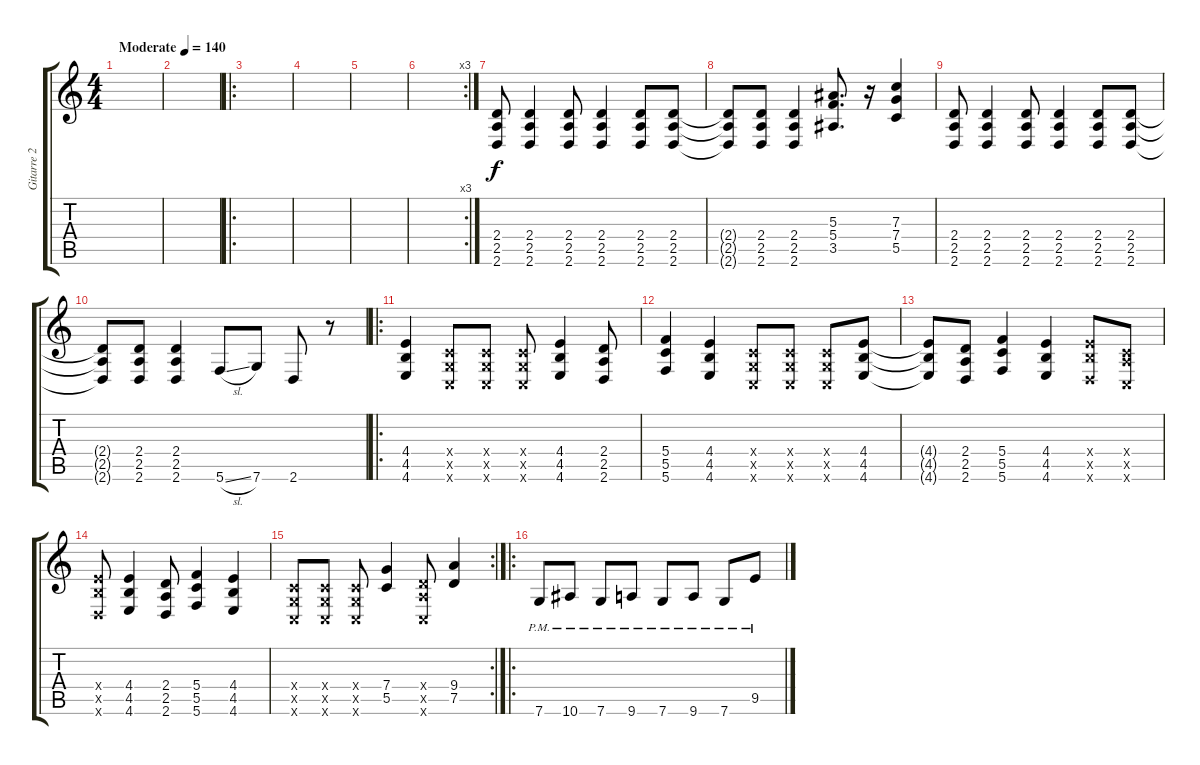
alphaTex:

\track ("Gitarre 2" "Gitarre 2") {instrument distortionguitar}
\staff {score tabs}
\tuning (D4 A3 F3 C3 G2 C2) {hide}
\ts (4 4)
\tempo (140 "Moderate")
\clef g2
\ks c
|
|
\ro
|
|
|
\rc 3
|
(2.4 2.5 2.6).8 (2.4 2.5 2.6).4 (2.4 2.5 2.6).8 (2.4 2.5 2.6).4 (2.4 2.5 2.6).8 (2.4 2.5 2.6).8 |
(2.4{t} 2.5{t} 2.6{t}).8 (2.4 2.5 2.6).8 (2.4 2.5 2.6).4 (5.3 5.4 3.5).8{d} r.16 (7.3 7.4 5.5).4 |
(2.4 2.5 2.6).8 (2.4 2.5 2.6).4 (2.4 2.5 2.6).8 (2.4 2.5 2.6).4 (2.4 2.5 2.6).8 (2.4 2.5 2.6).8 |
(2.4{t} 2.5{t} 2.6{t}).8 (2.4 2.5 2.6).8 (2.4 2.5 2.6).4 5.6{sl}.8 7.6.8 2.6.8 r.8 |
\ro
(4.4 4.5 4.6).4 (0.4{x} 0.5{x} 0.6{x}).8 (0.4{x} 0.5{x} 0.6{x}).8 (0.4{x} 0.5{x} 0.6{x}).8 (4.4 4.5 4.6).4 (2.4 2.5 2.6).8 |
(5.4 5.5 5.6).4 (4.4 4.5 4.6).4 (0.4{x} 0.5{x} 0.6{x}).8 (0.4{x} 0.5{x} 0.6{x}).8 (0.4{x} 0.5{x} 0.6{x}).8 (4.4 4.5 4.6).8 |
(4.4{t} 4.5{t} 4.6{t}).8 (2.4 2.5 2.6).8 (5.4 5.5 5.6).4 (4.4 4.5 4.6).4 (4.4{x} 4.5{x} 2.6{x}).8 (0.4{x} 2.5{x} 0.6{x}).8 |
(4.4{x} 4.5{x} 2.6{x}).8 (4.4 4.5 4.6).4 (2.4 2.5 2.6).8 (5.4 5.5 5.6).4 (4.4 4.5 4.6).4 |
\rc 2
(0.4{x} 0.5{x} 0.6{x}).8 (0.4{x} 0.5{x} 0.6{x}).8 (0.4{x} 0.5{x} 0.6{x}).8 (7.4 5.5).4 (2.4{x} 2.5{x} 0.6{x}).8 (9.4 7.5).4 |
\ro
7.6{pm}.8 10.6{pm}.8 7.6{pm}.8 9.6{pm}.8 7.6{pm}.8 9.6{pm}.8 7.6{pm}.8 9.5{pm}.8
